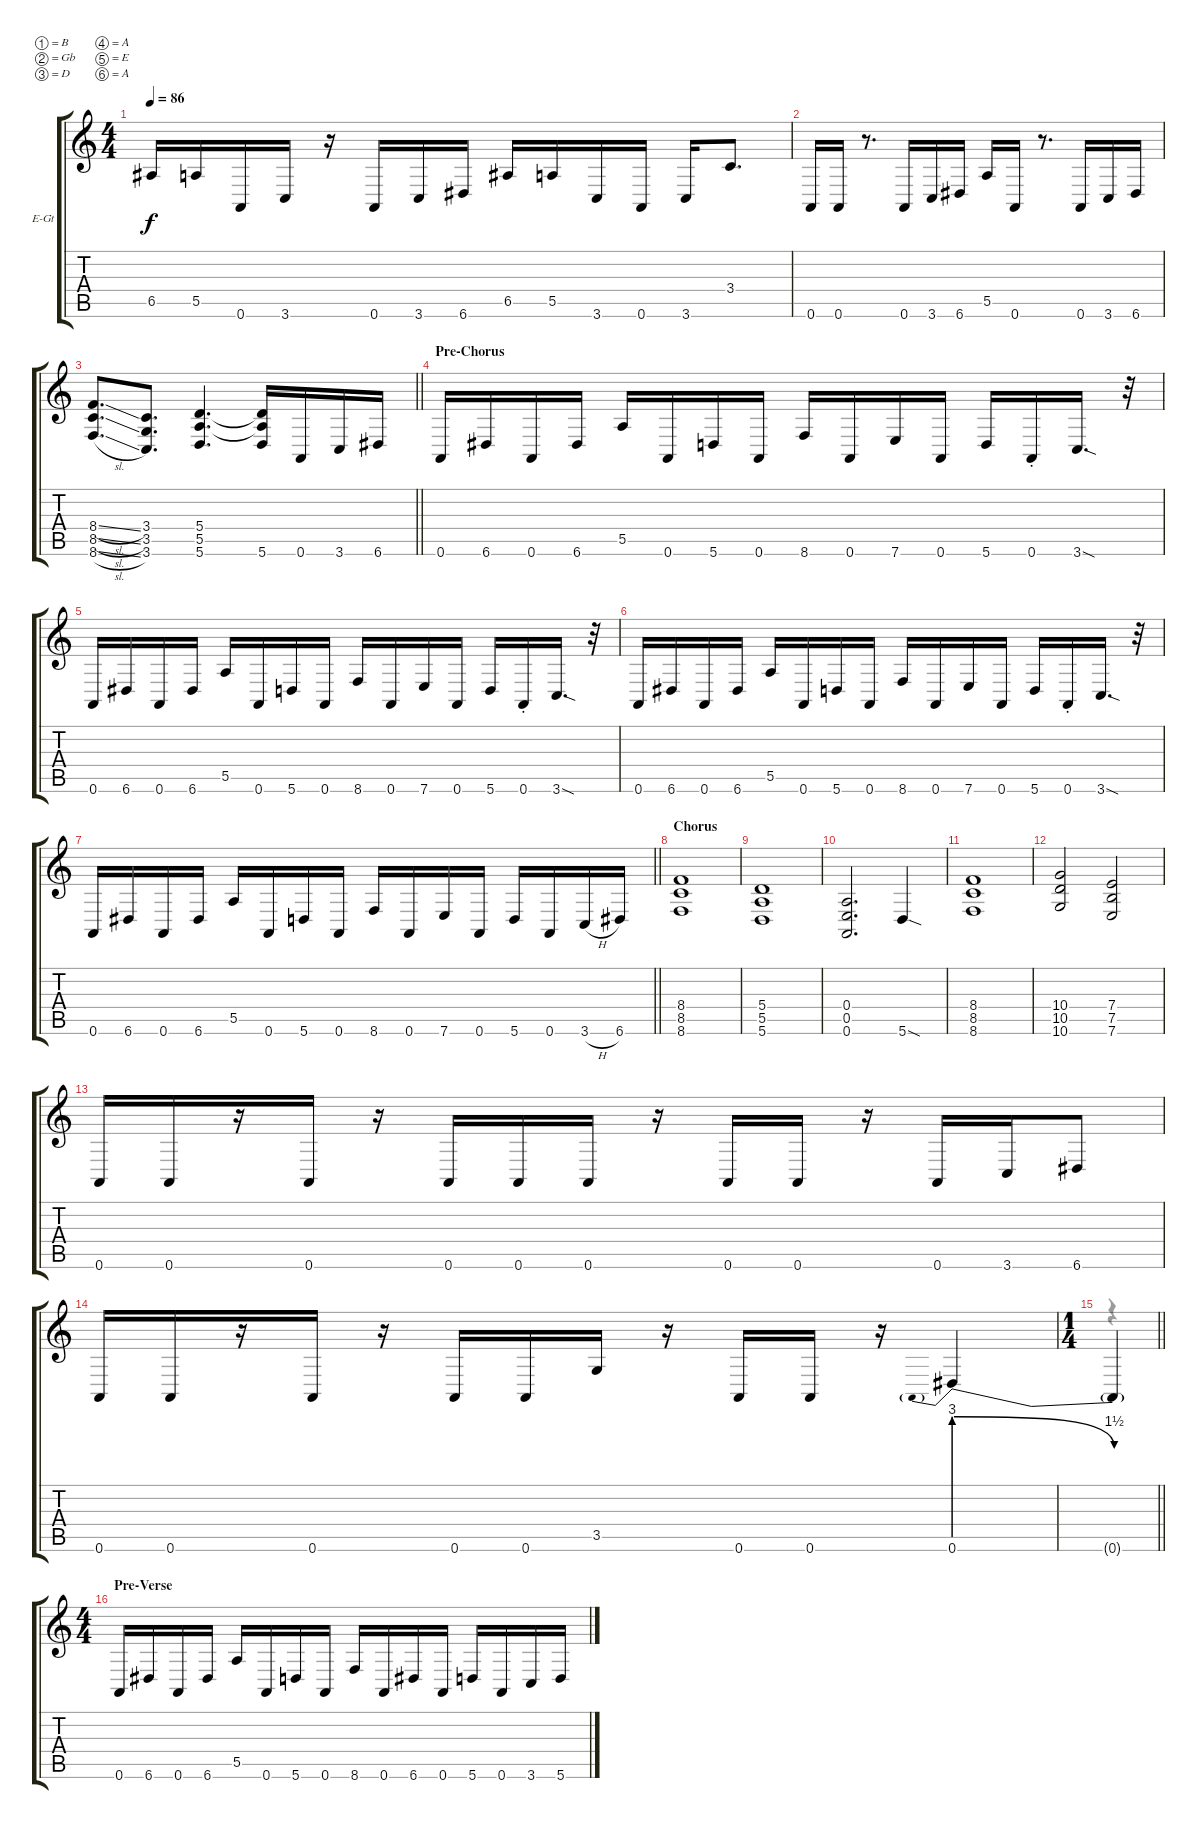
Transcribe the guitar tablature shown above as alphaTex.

\bracketExtendMode groupsimilarinstruments
\firstSystemTrackNameOrientation horizontal
\otherSystemsTrackNameOrientation horizontal
\track ("Guitar 1" "E-Gt") {instrument distortionguitar}
\staff {score tabs}
\tuning (B3 Gb3 D3 A2 E2 A1)
\voice
\ts (4 4)
\tempo 86
\clef g2
\ks c
6.5.16{dy f} 5.5.16 0.6.16 3.6.16 r.16 0.6.16 3.6.16 6.6.16 6.5.16 5.5.16 3.6.16 0.6.16 3.6.16 3.4.8{d} |
0.6.16 0.6.16 r.8{d} 0.6.16 3.6.16 6.6.16 5.5.16 0.6.16 r.8{d} 0.6.16 3.6.16 6.6.16 |
\barLineRight lightlight
(8.4{sl} 8.5{sl} 8.6{sl}).8{d} (3.4 3.5 3.6).8{d} (5.4 5.5 5.6).4{d} (5.4{t} 5.5{t} 5.6).16 0.6.16 3.6.16 6.6.16 |
\section ("" "Pre-Chorus")
0.6.16 6.6.16 0.6.16 6.6.16 5.5.16 0.6.16 5.6.16 0.6.16 8.6.16 0.6.16 7.6.16 0.6.16 5.6.16 0.6{st}.16 3.6{sod}.16{d} r.32 |
0.6.16 6.6.16 0.6.16 6.6.16 5.5.16 0.6.16 5.6.16 0.6.16 8.6.16 0.6.16 7.6.16 0.6.16 5.6.16 0.6{st}.16 3.6{sod}.16{d} r.32 |
0.6.16 6.6.16 0.6.16 6.6.16 5.5.16 0.6.16 5.6.16 0.6.16 8.6.16 0.6.16 7.6.16 0.6.16 5.6.16 0.6{st}.16 3.6{sod}.16{d} r.32 |
\barLineRight lightlight
0.6.16 6.6.16 0.6.16 6.6.16 5.5.16 0.6.16 5.6.16 0.6.16 8.6.16 0.6.16 7.6.16 0.6.16 5.6.16 0.6.16 3.6{h}.16 6.6.16 |
\section ("" "Chorus")
(8.4 8.5 8.6).1 |
(5.4 5.5 5.6).1 |
(0.4 0.5 0.6).2{d} 5.6{sod}.4 |
(8.4 8.5 8.6).1 |
(10.4 10.5 10.6).2 (7.4 7.5 7.6).2 |
0.6.16 0.6.16 r.16 0.6.16 r.16 0.6.16 0.6.16 0.6.16 r.16 0.6.16 0.6.16 r.16 0.6.16 3.6.16 6.6.8 |
0.6.16 0.6.16 r.16 0.6.16 r.16 0.6.16 0.6.16 3.5.16 r.16 0.6.16 0.6.16 r.16 0.6{be (prebendrelease 0 12 60 6)}.4 |
\ts (1 4)
\beaming (8 2)
\barLineRight lightlight
0.6{be (hold 0 0 60 0) t}.4 |
\ts (4 4)
\beaming (8 2 2 2 2)
\section ("" "Pre-Verse")
0.6.16 6.6.16 0.6.16 6.6.16 5.5.16 0.6.16 5.6.16 0.6.16 8.6.16 0.6.16 6.6.16 0.6.16 5.6.16 0.6.16 3.6.16 5.6.16
\voice
\clef g2
\ottava regular
\simile none
\ks c
|
|
\barLineRight lightlight
|
|
|
|
\barLineRight lightlight
|
|
|
|
|
|
|
|
\barLineRight lightlight
r.4{dy mf} |
